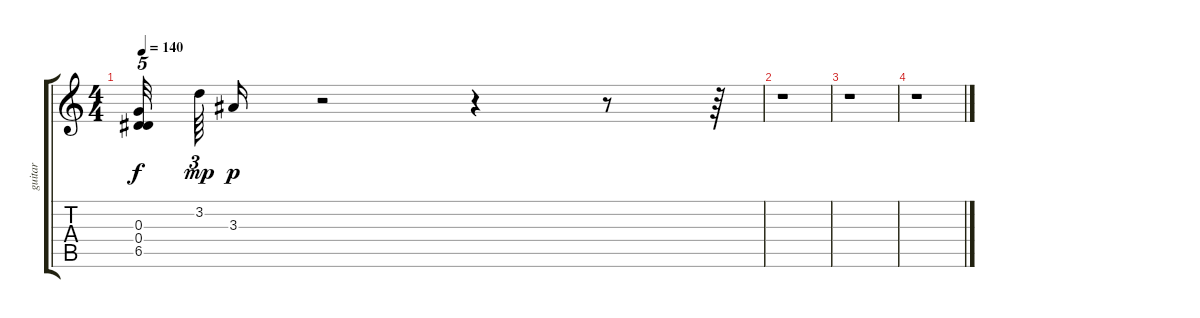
\track ("guitar" "guitar") {instrument acousticguitarnylon}
\staff {score tabs}
\tuning (E4 B3 G3 D3 A2 E2) {hide}
\ts (4 4)
\tempo 140
\clef g2
\ks c
(0.3{t} 0.4{t} 6.5{t}).32{tu (5 4) dy f} 3.2.64{tu (3 2) dy mp} 3.3.16{dy p} r.2 r.4 r.8 r.64 |
r.1 |
r.1 |
r.1
